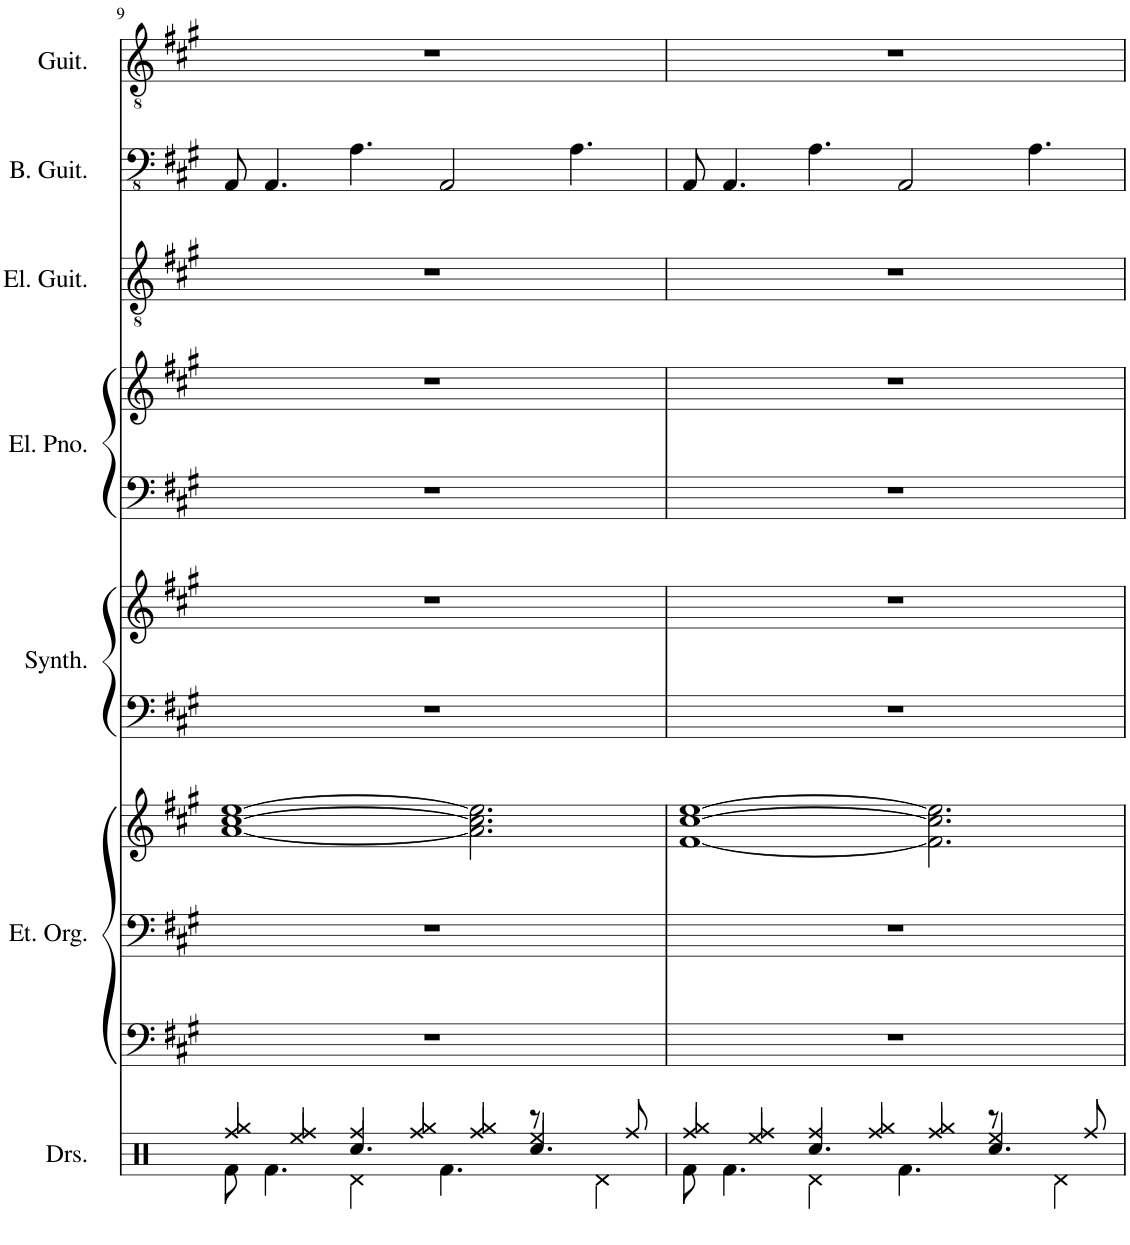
**kern	**kern	**kern	**kern	**kern	**kern	**kern	**kern	**kern	**kern	**kern
*part7	*part6	*part6	*part6	*part5	*part5	*part4	*part4	*part3	*part2	*part1
*staff11	*staff10	*staff9	*staff8	*staff7	*staff6	*staff5	*staff4	*staff3	*staff2	*staff1
*I"Drumset	*I"Electronic Organ	*	*	*I"Keyboard Synthesizer	*	*I"Electric Piano	*	*I"Electric Guitar	*I"Bass Guitar	*I"Guitar
*I'Drs.	*I'Et. Org.	*	*	*I'Synth.	*	*I'El. Pno.	*	*I'El. Guit.	*I'B. Guit.	*I'Guit.
!!LO:PB:g=z
*clefX	*clefF4	*clefF4	*clefG2	*clefF4	*clefG2	*clefF4	*clefG2	*clefGv2	*clefFv4	*clefGv2
*k[]	*k[f#c#g#]	*k[f#c#g#]	*k[f#c#g#]	*k[f#c#g#]	*k[f#c#g#]	*k[f#c#g#]	*k[f#c#g#]	*k[f#c#g#]	*k[f#c#g#]	*k[f#c#g#]
*M7/4	*M7/4	*M7/4	*M7/4	*M7/4	*M7/4	*M7/4	*M7/4	*M7/4	*M7/4	*M7/4
=9	=9	=9	=9	=9	=9	=9	=9	=9	=9	=9
*^	*	*	*	*	*	*	*	*	*	*
*	*^	*	*	*	*	*	*	*	*	*	*
4Rff/	8Rf\	4Rgg/	1..r	1..r	[1a [1cc# [1ee	1..r	1..r	1..r	1..r	1..r	8AAA/	1..r
.	4.Rf\	.	.	.	.	.	.	.	.	.	4.AAA/	.
4Rff/	.	4Ree/	.	.	.	.	.	.	.	.	.	.
4Rff/	4.Rcc/	4Rd\	.	.	.	.	.	.	.	.	4.AA\	.
4Rff/	.	4Rgg/	.	.	.	.	.	.	.	.	.	.
.	4.Rf\	.	.	.	.	.	.	.	.	.	2AAA/	.
4Rff/	.	4Rgg/	.	.	2.a\] 2.cc#\] 2.ee\]	.	.	.	.	.	.	.
4.Rcc/	8r	4Ree/	.	.	.	.	.	.	.	.	.	.
.	4.ryy	.	.	.	.	.	.	.	.	.	4.AA\	.
.	.	4Rd\	.	.	.	.	.	.	.	.	.	.
8Rff/	.	.	.	.	.	.	.	.	.	.	.	.
=10	=10	=10	=10	=10	=10	=10	=10	=10	=10	=10	=10	=10
4Rff/	8Rf\	4Rgg/	1..r	1..r	[1f# [1cc# [1ee	1..r	1..r	1..r	1..r	1..r	8AAA/	1..r
.	4.Rf\	.	.	.	.	.	.	.	.	.	4.AAA/	.
4Rff/	.	4Ree/	.	.	.	.	.	.	.	.	.	.
4Rff/	4.Rcc/	4Rd\	.	.	.	.	.	.	.	.	4.AA\	.
4Rff/	.	4Rgg/	.	.	.	.	.	.	.	.	.	.
.	4.Rf\	.	.	.	.	.	.	.	.	.	2AAA/	.
4Rff/	.	4Rgg/	.	.	2.f#\] 2.cc#\] 2.ee\]	.	.	.	.	.	.	.
4.Rcc/	8r	4Ree/	.	.	.	.	.	.	.	.	.	.
.	4.ryy	.	.	.	.	.	.	.	.	.	4.AA\	.
.	.	4Rd\	.	.	.	.	.	.	.	.	.	.
8Rff/	.	.	.	.	.	.	.	.	.	.	.	.
*v	*v	*v	*	*	*	*	*	*	*	*	*	*
=	=	=	=	=	=	=	=	=	=	=
*-	*-	*-	*-	*-	*-	*-	*-	*-	*-	*-
